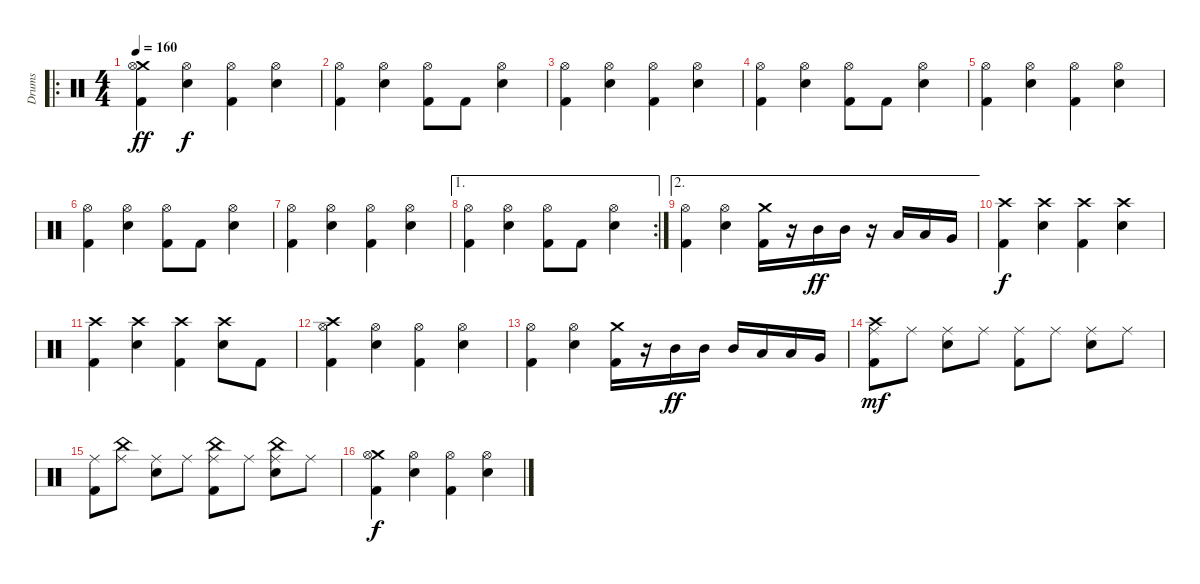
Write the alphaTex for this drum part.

\track ("Drums" "Drums") {instrument percussion}
\staff {score}
\articulation defaults
\ro
\ts (4 4)
\tempo 160
\clef neutral
\ks c
("Kick (hit) 2" "Crash medium (hit)" "Hi-Hat (open)").4{dy ff} ("Hi-Hat (open)" "Snare (hit) 2").4{dy f} ("Kick (hit) 2" "Hi-Hat (open)").4 ("Hi-Hat (open)" "Snare (hit) 2").4 |
("Kick (hit) 2" "Hi-Hat (open)").4 ("Hi-Hat (open)" "Snare (hit) 2").4 ("Kick (hit) 2" "Hi-Hat (open)").8 "Kick (hit) 2".8 ("Hi-Hat (open)" "Snare (hit) 2").4 |
("Kick (hit) 2" "Hi-Hat (open)").4 ("Hi-Hat (open)" "Snare (hit) 2").4 ("Kick (hit) 2" "Hi-Hat (open)").4 ("Hi-Hat (open)" "Snare (hit) 2").4 |
("Kick (hit) 2" "Hi-Hat (open)").4 ("Hi-Hat (open)" "Snare (hit) 2").4 ("Kick (hit) 2" "Hi-Hat (open)").8 "Kick (hit) 2".8 ("Hi-Hat (open)" "Snare (hit) 2").4 |
("Kick (hit) 2" "Hi-Hat (open)").4 ("Hi-Hat (open)" "Snare (hit) 2").4 ("Kick (hit) 2" "Hi-Hat (open)").4 ("Hi-Hat (open)" "Snare (hit) 2").4 |
("Kick (hit) 2" "Hi-Hat (open)").4 ("Hi-Hat (open)" "Snare (hit) 2").4 ("Kick (hit) 2" "Hi-Hat (open)").8 "Kick (hit) 2".8 ("Hi-Hat (open)" "Snare (hit) 2").4 |
("Kick (hit) 2" "Hi-Hat (open)").4 ("Hi-Hat (open)" "Snare (hit) 2").4 ("Kick (hit) 2" "Hi-Hat (open)").4 ("Hi-Hat (open)" "Snare (hit) 2").4 |
\ae 1
\rc 2
("Kick (hit) 2" "Hi-Hat (open)").4 ("Hi-Hat (open)" "Snare (hit) 2").4 ("Kick (hit) 2" "Hi-Hat (open)").8 "Kick (hit) 2".8 ("Hi-Hat (open)" "Snare (hit) 2").4 |
\ae 2
("Kick (hit) 2" "Hi-Hat (open)").4 ("Hi-Hat (open)" "Snare (hit) 2").4 ("Kick (hit) 2" "Crash medium (hit)").16 r.16 "Mid Tom (hit)".16{dy ff} "Mid Tom (hit)".16 r.16 "Low Tom (hit)".16 "Low Tom (hit)".16 "Very Low Tom (hit)".16 |
("Kick (hit) 2" "Crash high (hit)").4{dy f} ("Crash high (hit)" "Snare (hit) 2").4 ("Kick (hit) 2" "Crash high (hit)").4 ("Crash high (hit)" "Snare (hit) 2").4 |
("Kick (hit) 2" "Crash high (hit)").4 ("Crash high (hit)" "Snare (hit) 2").4 ("Kick (hit) 2" "Crash high (hit)").4 ("Crash high (hit)" "Snare (hit) 2").8 "Kick (hit) 2".8 |
("Kick (hit) 2" "Crash high (hit)" "Hi-Hat (open)").4 ("Hi-Hat (open)" "Snare (hit) 2").4 ("Kick (hit) 2" "Hi-Hat (open)").4 ("Hi-Hat (open)" "Snare (hit) 2").4 |
("Kick (hit) 2" "Hi-Hat (open)").4 ("Hi-Hat (open)" "Snare (hit) 2").4 ("Kick (hit) 2" "Crash medium (hit)").16 r.16 "Mid Tom (hit)".16{dy ff} "Mid Tom (hit)".16 "Mid Tom (hit)".16 "Low Tom (hit)".16 "Low Tom (hit)".16 "Very Low Tom (hit)".16 |
("Kick (hit) 2" "Crash high (hit)" "Ride (middle)").8{dy mf} "Ride (middle)".8 ("Ride (middle)" "Snare (hit) 2").8 "Ride (middle)".8 ("Kick (hit) 2" "Ride (middle)").8 "Ride (middle)".8 ("Ride (middle)" "Snare (hit) 2").8 "Ride (middle)".8 |
("Kick (hit) 2" "Ride (middle)").8 ("China (hit)" "Ride (middle)").8 ("Ride (middle)" "Snare (hit) 2").8 "Ride (middle)".8 ("Kick (hit) 2" "China (hit)" "Ride (middle)").8 "Ride (middle)".8 ("China (hit)" "Ride (middle)" "Snare (hit) 2").8 "Ride (middle)".8 |
("Kick (hit) 2" "Crash medium (hit)" "Hi-Hat (open)").4{dy f} ("Hi-Hat (open)" "Snare (hit) 2").4 ("Kick (hit) 2" "Hi-Hat (open)").4 ("Hi-Hat (open)" "Snare (hit) 2").4
